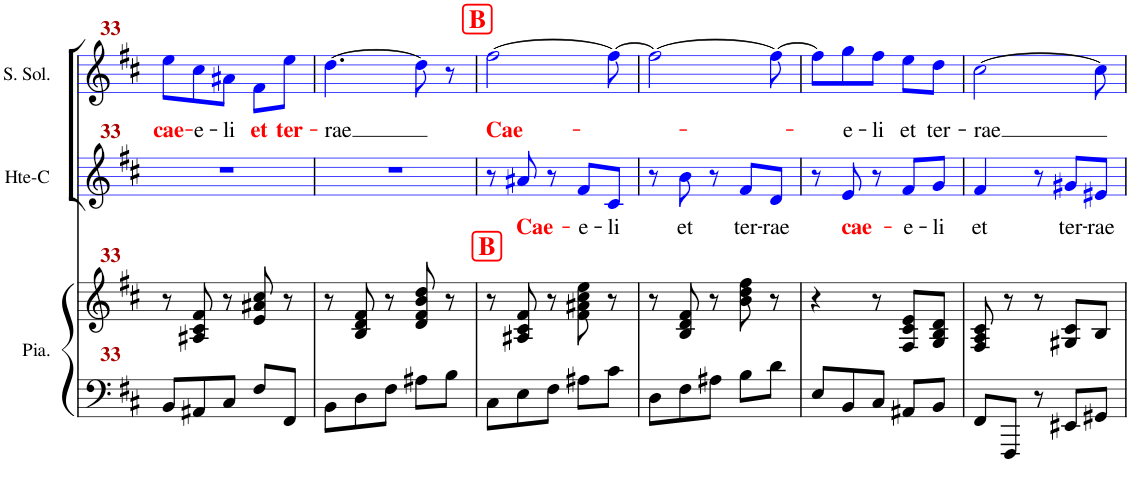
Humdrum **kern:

**kern	**kern	**kern	**text	**kern	**text
*part3	*part3	*part2	*part2	*part1	*part1
*staff4	*staff3	*staff2	*staff2	*staff1	*staff1
*I"Piano	*	*I"Haute-Contre	*	*I"Soprano Solo	*
*I'Pno.	*	*I'Hte-C	*	*I'S. Sol.	*
!!LO:PB:g=z
*clefF4	*clefG2	*clefG2	*	*clefG2	*
*k[f#c#]	*k[f#c#]	*k[f#c#]	*	*k[f#c#]	*
*M5/8	*M5/8	*M5/8	*	*M5/8	*
=33	=33	=33	=33	=33	=33
!	!	!	!	!	!LO:LY:b:color=#FF0000
8BB/L	8r	8%5r	.	8eei\L	cae-
!	!	!	!	!	!LO:LY:b
8AA#X/	8A#X/ 8c#/ 8f#/	.	.	8cc#i\	-e-
!	!	!	!	!	!LO:LY:b
8C#/J	8r	.	.	8a#Xi\J	-li
!	!	!	!	!	!LO:LY:b:color=#FF0000
8F#/L	8e/ 8a#X/ 8cc#/	.	.	8f#i\L	et
!	!	!	!	!	!LO:LY:b:color=#FF0000
8FF#/J	8r	.	.	8eei\J	ter-
=34	=34	=34	=34	=34	=34
!	!	!	!	!	!LO:LY:b
8BB\L	8r	8%5r	.	[4.ddi\	-rae
8D\	8B/ 8d/ 8f#/	.	.	.	.
8F#\J	8r	.	.	.	.
8A#X\L	8d/ 8f#/ 8b/ 8dd/	.	.	8ddi\]	.
8B\J	8r	.	.	8r	.
!!LO:REH:place=s1:a:B:cj:color=#FF0000:t=B
=35	=35	=35	=35	=35	=35
!	!LO:TX:a:B:color=#FF0000:t=B	!	!	!	!
!	!	!	!	!	!LO:LY:b:color=#FF0000
8C#\L	8r	8r	.	[2ff#i\	Cae-
!	!	!	!LO:LY:b:color=#FF0000	!	!
8E\	8A#X/ 8c#/ 8f#/	8a#Xi/	Cae-	.	.
8F#\J	8r	8r	.	.	.
!	!	!	!LO:LY:b	!	!
8A#X\L	8f#\ 8a#X\ 8cc#\ 8ee\	8f#i/L	-e-	.	.
!	!	!	!LO:LY:b	!	!
8c#\J	8r	8c#i/J	-li	8ff#i\_	.
=36	=36	=36	=36	=36	=36
8D\L	8r	8r	.	2ff#i\_	.
!	!	!	!LO:LY:b	!	!
8F#\	8B/ 8d/ 8f#/	8bi\	et	.	.
8A#X\J	8r	8r	.	.	.
!	!	!	!LO:LY:b	!	!
8B\L	8b\ 8dd\ 8ff#\	8f#i/L	ter-	.	.
!	!	!	!LO:LY:b	!	!
8d\J	8r	8di/J	-rae	8ff#i\_	.
=37	=37	=37	=37	=37	=37
8E/L	4r	8r	.	8ff#i\L]	.
!	!	!	!LO:LY:b:color=#FF0000	!	!LO:LY:b
8BB/	.	8ei/	cae-	8ggi\	-e-
!	!	!	!	!	!LO:LY:b
8C#/J	8r	8r	.	8ff#i\J	-li
!	!	!	!LO:LY:b	!	!LO:LY:b
8AA#X/L	8F#/ 8c#/ 8e/L	8f#i/L	-e-	8eei\L	et
!	!	!	!LO:LY:b	!	!LO:LY:b
8BB/J	8G/ 8B/ 8d/J	8gi/J	-li	8ddi\J	ter-
=38	=38	=38	=38	=38	=38
!	!	!	!LO:LY:b	!	!LO:LY:b
8FF#/L	8F#/ 8A/ 8c#/	4f#i/	et	[2cc#i\	-rae
8FFF#/J	8r	.	.	.	.
8r	8r	8r	.	.	.
!	!	!	!LO:LY:b	!	!
8EE#X/L	8G#X/ 8c#/L	8g#Xi/L	ter-	.	.
!	!	!	!LO:LY:b	!	!
8GG#X/J	8B/J	8e#Xi/J	-rae	8cc#i\]	.
=	=	=	=	=	=
*-	*-	*-	*-	*-	*-
